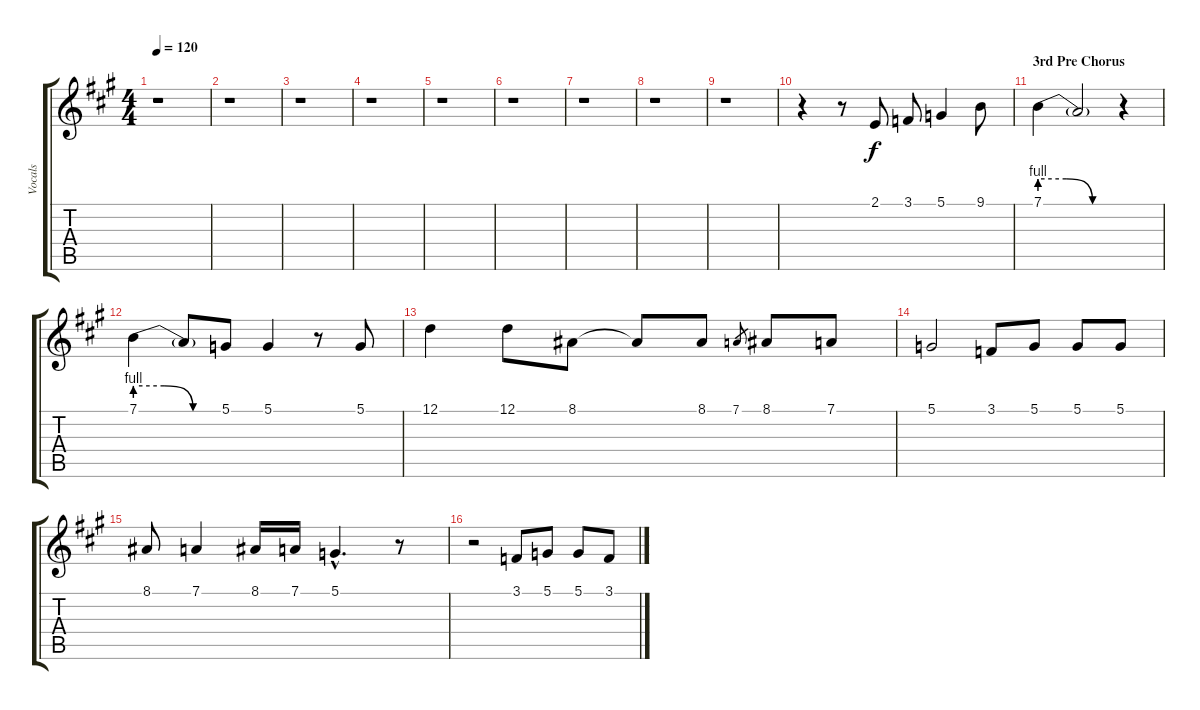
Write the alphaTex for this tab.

\track ("Vocals" "Vocals") {instrument lead6voice}
\staff {score tabs}
\tuning (D4 A3 F3 C3 G2 D2) {hide}
\ts (4 4)
\tempo 120
\clef g2
\ks a
r.1{dy f} |
r.1 |
r.1 |
r.1 |
r.1 |
r.1 |
r.1 |
r.1 |
r.1 |
r.4 r.8 2.1.8{txt " "} 3.1.8 5.1.4 9.1.8 |
\section ("" "3rd Pre Chorus")
7.1{be (custom 0 4 20 4 40 0 60 0)}.4 7.1{t}.2 r.4 |
7.1{be (custom 0 4 20 4 40 0 60 0)}.4{txt " "} 7.1{t}.8 5.1.8 5.1.4 r.8 5.1.8{txt " "} |
12.1.4 12.1.8 8.1.8 8.1{t}.8 8.1.8 7.1.8{gr} 8.1.8 7.1.8 |
5.1.2 3.1.8{txt " "} 5.1.8 5.1.8 5.1.8 |
8.1.8 7.1.4 8.1.16 7.1.16 5.1{hac}.4{d} r.8 |
r.2 3.1.8{txt " "} 5.1.8 5.1.8 3.1.8
